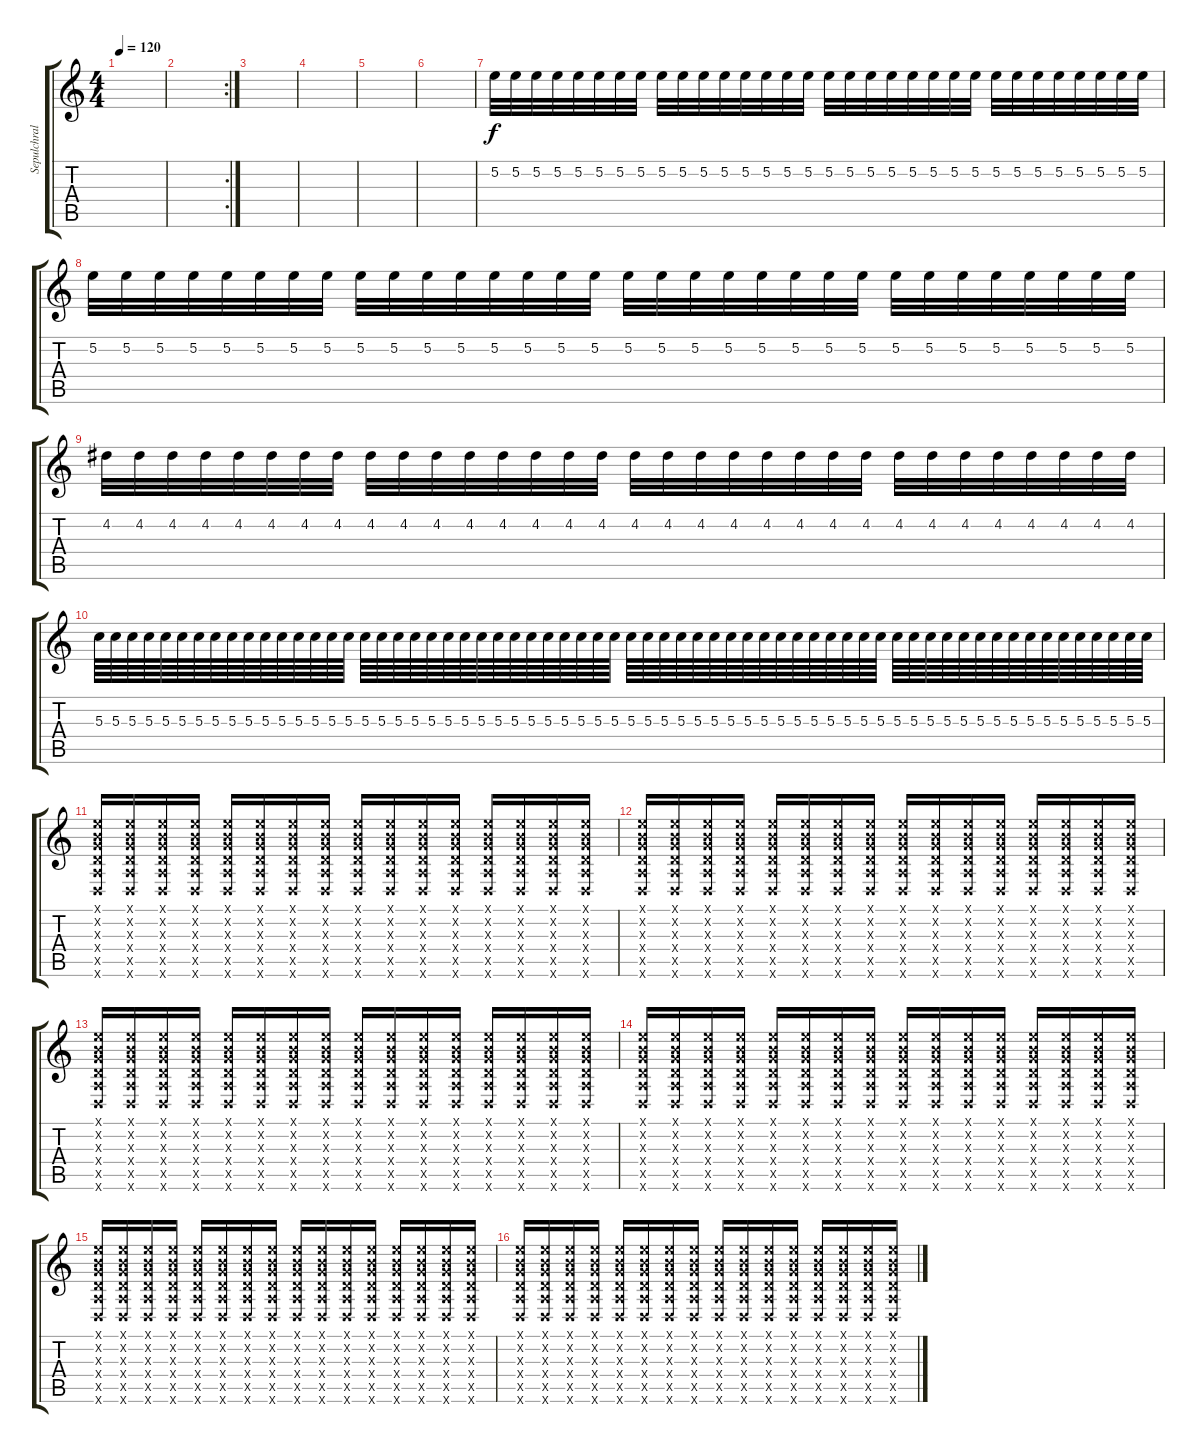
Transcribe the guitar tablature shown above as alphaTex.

\track ("Sepulchral Minor Frets" "Sepulchral") {instrument distortionguitar}
\staff {score tabs}
\tuning (E4 B3 G3 D3 A2 D2) {hide}
\ts (4 4)
\tempo 120
\clef g2
\ks c
|
\rc 2
|
|
|
|
|
5.2.32 5.2.32 5.2.32 5.2.32 5.2.32 5.2.32 5.2.32 5.2.32 5.2.32 5.2.32 5.2.32 5.2.32 5.2.32 5.2.32 5.2.32 5.2.32 5.2.32 5.2.32 5.2.32 5.2.32 5.2.32 5.2.32 5.2.32 5.2.32 5.2.32 5.2.32 5.2.32 5.2.32 5.2.32 5.2.32 5.2.32 5.2.32 |
5.2.32 5.2.32 5.2.32 5.2.32 5.2.32 5.2.32 5.2.32 5.2.32 5.2.32 5.2.32 5.2.32 5.2.32 5.2.32 5.2.32 5.2.32 5.2.32 5.2.32 5.2.32 5.2.32 5.2.32 5.2.32 5.2.32 5.2.32 5.2.32 5.2.32 5.2.32 5.2.32 5.2.32 5.2.32 5.2.32 5.2.32 5.2.32 |
4.2.32 4.2.32 4.2.32 4.2.32 4.2.32 4.2.32 4.2.32 4.2.32 4.2.32 4.2.32 4.2.32 4.2.32 4.2.32 4.2.32 4.2.32 4.2.32 4.2.32 4.2.32 4.2.32 4.2.32 4.2.32 4.2.32 4.2.32 4.2.32 4.2.32 4.2.32 4.2.32 4.2.32 4.2.32 4.2.32 4.2.32 4.2.32 |
5.3.64 5.3.64 5.3.64 5.3.64 5.3.64 5.3.64 5.3.64 5.3.64 5.3.64 5.3.64 5.3.64 5.3.64 5.3.64 5.3.64 5.3.64 5.3.64 5.3.64 5.3.64 5.3.64 5.3.64 5.3.64 5.3.64 5.3.64 5.3.64 5.3.64 5.3.64 5.3.64 5.3.64 5.3.64 5.3.64 5.3.64 5.3.64 5.3.64 5.3.64 5.3.64 5.3.64 5.3.64 5.3.64 5.3.64 5.3.64 5.3.64 5.3.64 5.3.64 5.3.64 5.3.64 5.3.64 5.3.64 5.3.64 5.3.64 5.3.64 5.3.64 5.3.64 5.3.64 5.3.64 5.3.64 5.3.64 5.3.64 5.3.64 5.3.64 5.3.64 5.3.64 5.3.64 5.3.64 5.3.64 |
(0.1{x} 0.2{x} 0.3{x} 0.4{x} 0.5{x} 0.6{x}).16 (0.1{x} 0.2{x} 0.3{x} 0.4{x} 0.5{x} 0.6{x}).16 (0.1{x} 0.2{x} 0.3{x} 0.4{x} 0.5{x} 0.6{x}).16 (0.1{x} 0.2{x} 0.3{x} 0.4{x} 0.5{x} 0.6{x}).16 (0.1{x} 0.2{x} 0.3{x} 0.4{x} 0.5{x} 0.6{x}).16 (0.1{x} 0.2{x} 0.3{x} 0.4{x} 0.5{x} 0.6{x}).16 (0.1{x} 0.2{x} 0.3{x} 0.4{x} 0.5{x} 0.6{x}).16 (0.1{x} 0.2{x} 0.3{x} 0.4{x} 0.5{x} 0.6{x}).16 (0.1{x} 0.2{x} 0.3{x} 0.4{x} 0.5{x} 0.6{x}).16 (0.1{x} 0.2{x} 0.3{x} 0.4{x} 0.5{x} 0.6{x}).16 (0.1{x} 0.2{x} 0.3{x} 0.4{x} 0.5{x} 0.6{x}).16 (0.1{x} 0.2{x} 0.3{x} 0.4{x} 0.5{x} 0.6{x}).16 (0.1{x} 0.2{x} 0.3{x} 0.4{x} 0.5{x} 0.6{x}).16 (0.1{x} 0.2{x} 0.3{x} 0.4{x} 0.5{x} 0.6{x}).16 (0.1{x} 0.2{x} 0.3{x} 0.4{x} 0.5{x} 0.6{x}).16 (0.1{x} 0.2{x} 0.3{x} 0.4{x} 0.5{x} 0.6{x}).16 |
(0.1{x} 0.2{x} 0.3{x} 0.4{x} 0.5{x} 0.6{x}).16 (0.1{x} 0.2{x} 0.3{x} 0.4{x} 0.5{x} 0.6{x}).16 (0.1{x} 0.2{x} 0.3{x} 0.4{x} 0.5{x} 0.6{x}).16 (0.1{x} 0.2{x} 0.3{x} 0.4{x} 0.5{x} 0.6{x}).16 (0.1{x} 0.2{x} 0.3{x} 0.4{x} 0.5{x} 0.6{x}).16 (0.1{x} 0.2{x} 0.3{x} 0.4{x} 0.5{x} 0.6{x}).16 (0.1{x} 0.2{x} 0.3{x} 0.4{x} 0.5{x} 0.6{x}).16 (0.1{x} 0.2{x} 0.3{x} 0.4{x} 0.5{x} 0.6{x}).16 (0.1{x} 0.2{x} 0.3{x} 0.4{x} 0.5{x} 0.6{x}).16 (0.1{x} 0.2{x} 0.3{x} 0.4{x} 0.5{x} 0.6{x}).16 (0.1{x} 0.2{x} 0.3{x} 0.4{x} 0.5{x} 0.6{x}).16 (0.1{x} 0.2{x} 0.3{x} 0.4{x} 0.5{x} 0.6{x}).16 (0.1{x} 0.2{x} 0.3{x} 0.4{x} 0.5{x} 0.6{x}).16 (0.1{x} 0.2{x} 0.3{x} 0.4{x} 0.5{x} 0.6{x}).16 (0.1{x} 0.2{x} 0.3{x} 0.4{x} 0.5{x} 0.6{x}).16 (0.1{x} 0.2{x} 0.3{x} 0.4{x} 0.5{x} 0.6{x}).16 |
(0.1{x} 0.2{x} 0.3{x} 0.4{x} 0.5{x} 0.6{x}).16 (0.1{x} 0.2{x} 0.3{x} 0.4{x} 0.5{x} 0.6{x}).16 (0.1{x} 0.2{x} 0.3{x} 0.4{x} 0.5{x} 0.6{x}).16 (0.1{x} 0.2{x} 0.3{x} 0.4{x} 0.5{x} 0.6{x}).16 (0.1{x} 0.2{x} 0.3{x} 0.4{x} 0.5{x} 0.6{x}).16 (0.1{x} 0.2{x} 0.3{x} 0.4{x} 0.5{x} 0.6{x}).16 (0.1{x} 0.2{x} 0.3{x} 0.4{x} 0.5{x} 0.6{x}).16 (0.1{x} 0.2{x} 0.3{x} 0.4{x} 0.5{x} 0.6{x}).16 (0.1{x} 0.2{x} 0.3{x} 0.4{x} 0.5{x} 0.6{x}).16 (0.1{x} 0.2{x} 0.3{x} 0.4{x} 0.5{x} 0.6{x}).16 (0.1{x} 0.2{x} 0.3{x} 0.4{x} 0.5{x} 0.6{x}).16 (0.1{x} 0.2{x} 0.3{x} 0.4{x} 0.5{x} 0.6{x}).16 (0.1{x} 0.2{x} 0.3{x} 0.4{x} 0.5{x} 0.6{x}).16 (0.1{x} 0.2{x} 0.3{x} 0.4{x} 0.5{x} 0.6{x}).16 (0.1{x} 0.2{x} 0.3{x} 0.4{x} 0.5{x} 0.6{x}).16 (0.1{x} 0.2{x} 0.3{x} 0.4{x} 0.5{x} 0.6{x}).16 |
(0.1{x} 0.2{x} 0.3{x} 0.4{x} 0.5{x} 0.6{x}).16 (0.1{x} 0.2{x} 0.3{x} 0.4{x} 0.5{x} 0.6{x}).16 (0.1{x} 0.2{x} 0.3{x} 0.4{x} 0.5{x} 0.6{x}).16 (0.1{x} 0.2{x} 0.3{x} 0.4{x} 0.5{x} 0.6{x}).16 (0.1{x} 0.2{x} 0.3{x} 0.4{x} 0.5{x} 0.6{x}).16 (0.1{x} 0.2{x} 0.3{x} 0.4{x} 0.5{x} 0.6{x}).16 (0.1{x} 0.2{x} 0.3{x} 0.4{x} 0.5{x} 0.6{x}).16 (0.1{x} 0.2{x} 0.3{x} 0.4{x} 0.5{x} 0.6{x}).16 (0.1{x} 0.2{x} 0.3{x} 0.4{x} 0.5{x} 0.6{x}).16 (0.1{x} 0.2{x} 0.3{x} 0.4{x} 0.5{x} 0.6{x}).16 (0.1{x} 0.2{x} 0.3{x} 0.4{x} 0.5{x} 0.6{x}).16 (0.1{x} 0.2{x} 0.3{x} 0.4{x} 0.5{x} 0.6{x}).16 (0.1{x} 0.2{x} 0.3{x} 0.4{x} 0.5{x} 0.6{x}).16 (0.1{x} 0.2{x} 0.3{x} 0.4{x} 0.5{x} 0.6{x}).16 (0.1{x} 0.2{x} 0.3{x} 0.4{x} 0.5{x} 0.6{x}).16 (0.1{x} 0.2{x} 0.3{x} 0.4{x} 0.5{x} 0.6{x}).16 |
(0.1{x} 0.2{x} 0.3{x} 0.4{x} 0.5{x} 0.6{x}).16 (0.1{x} 0.2{x} 0.3{x} 0.4{x} 0.5{x} 0.6{x}).16 (0.1{x} 0.2{x} 0.3{x} 0.4{x} 0.5{x} 0.6{x}).16 (0.1{x} 0.2{x} 0.3{x} 0.4{x} 0.5{x} 0.6{x}).16 (0.1{x} 0.2{x} 0.3{x} 0.4{x} 0.5{x} 0.6{x}).16 (0.1{x} 0.2{x} 0.3{x} 0.4{x} 0.5{x} 0.6{x}).16 (0.1{x} 0.2{x} 0.3{x} 0.4{x} 0.5{x} 0.6{x}).16 (0.1{x} 0.2{x} 0.3{x} 0.4{x} 0.5{x} 0.6{x}).16 (0.1{x} 0.2{x} 0.3{x} 0.4{x} 0.5{x} 0.6{x}).16 (0.1{x} 0.2{x} 0.3{x} 0.4{x} 0.5{x} 0.6{x}).16 (0.1{x} 0.2{x} 0.3{x} 0.4{x} 0.5{x} 0.6{x}).16 (0.1{x} 0.2{x} 0.3{x} 0.4{x} 0.5{x} 0.6{x}).16 (0.1{x} 0.2{x} 0.3{x} 0.4{x} 0.5{x} 0.6{x}).16 (0.1{x} 0.2{x} 0.3{x} 0.4{x} 0.5{x} 0.6{x}).16 (0.1{x} 0.2{x} 0.3{x} 0.4{x} 0.5{x} 0.6{x}).16 (0.1{x} 0.2{x} 0.3{x} 0.4{x} 0.5{x} 0.6{x}).16 |
(0.1{x} 0.2{x} 0.3{x} 0.4{x} 0.5{x} 0.6{x}).16 (0.1{x} 0.2{x} 0.3{x} 0.4{x} 0.5{x} 0.6{x}).16 (0.1{x} 0.2{x} 0.3{x} 0.4{x} 0.5{x} 0.6{x}).16 (0.1{x} 0.2{x} 0.3{x} 0.4{x} 0.5{x} 0.6{x}).16 (0.1{x} 0.2{x} 0.3{x} 0.4{x} 0.5{x} 0.6{x}).16 (0.1{x} 0.2{x} 0.3{x} 0.4{x} 0.5{x} 0.6{x}).16 (0.1{x} 0.2{x} 0.3{x} 0.4{x} 0.5{x} 0.6{x}).16 (0.1{x} 0.2{x} 0.3{x} 0.4{x} 0.5{x} 0.6{x}).16 (0.1{x} 0.2{x} 0.3{x} 0.4{x} 0.5{x} 0.6{x}).16 (0.1{x} 0.2{x} 0.3{x} 0.4{x} 0.5{x} 0.6{x}).16 (0.1{x} 0.2{x} 0.3{x} 0.4{x} 0.5{x} 0.6{x}).16 (0.1{x} 0.2{x} 0.3{x} 0.4{x} 0.5{x} 0.6{x}).16 (0.1{x} 0.2{x} 0.3{x} 0.4{x} 0.5{x} 0.6{x}).16 (0.1{x} 0.2{x} 0.3{x} 0.4{x} 0.5{x} 0.6{x}).16 (0.1{x} 0.2{x} 0.3{x} 0.4{x} 0.5{x} 0.6{x}).16 (0.1{x} 0.2{x} 0.3{x} 0.4{x} 0.5{x} 0.6{x}).16
